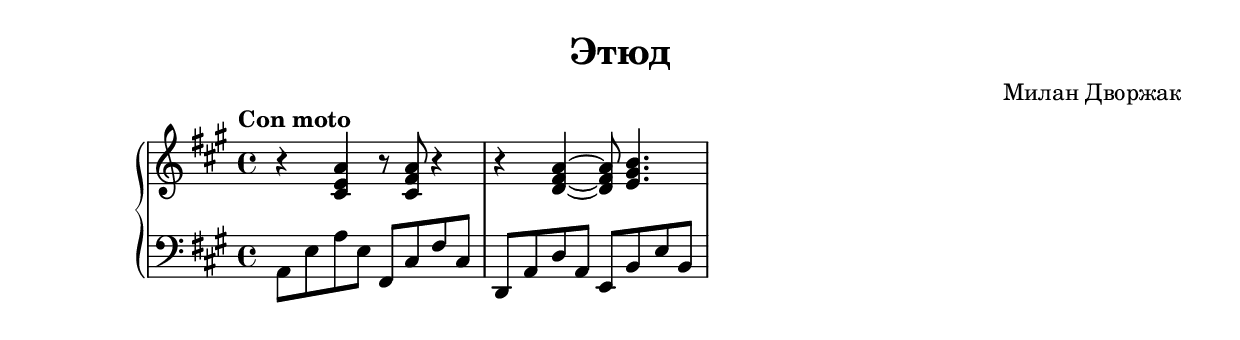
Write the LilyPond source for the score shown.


\version "2.18.2"

\header {
  title = "Этюд"
  composer = "Милан Дворжак"
}

upper = \relative c' {
  \clef treble
  \key a \major
  \time 4/4
  \tempo "Con moto"

  r4 <cis e a>4 r8 <cis fis a>8 r4 | r4 <d fis a>4~ <d fis a>8 <e gis b>4. |
}

lower = \relative c {
  \clef bass
  \key a \major
  \time 4/4
  a8 e' a e  fis, cis' fis cis | d,8 a' d a e b' e b |
}

\score {
  \new PianoStaff <<
    \new Staff = "upper" \upper
    \new Staff = "lower" \lower
  >>
  \layout { }
  \midi { }
}
